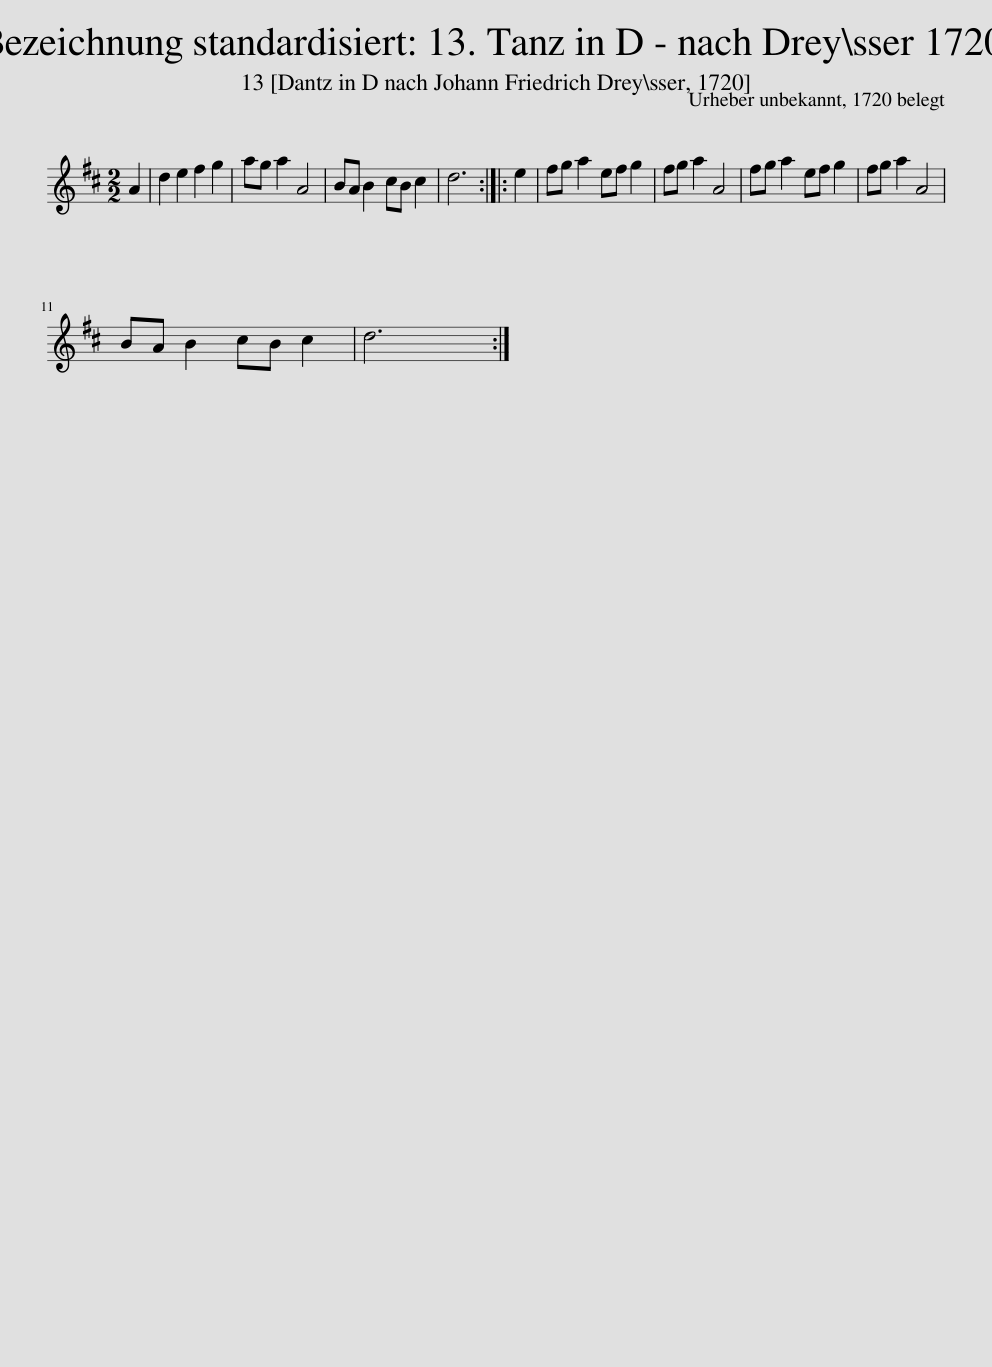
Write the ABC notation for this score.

X:1
L:1/8
M:2/2
I:linebreak $
K:D
V:1 treble
V:1
 A2 | d2 e2 f2 g2 | ag a2 A4 | BA B2 cB c2 | d6 :: %5
 e2 | fg a2 ef g2 | fg a2 A4 | fg a2 ef g2 | fg a2 A4 |$ %10
 BA B2 cB c2 | d6 :| %12
